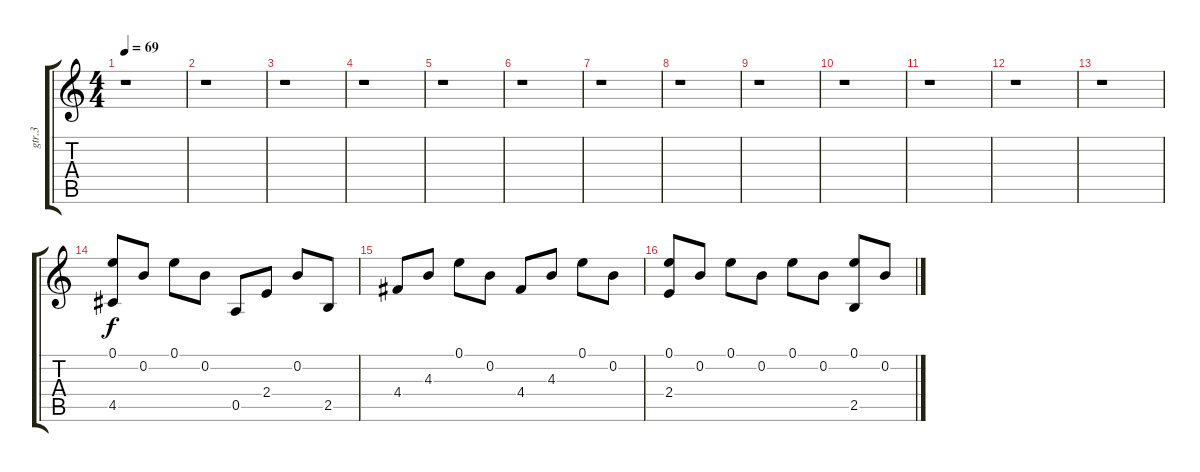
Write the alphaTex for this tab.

\track ("gtr.3" "gtr.3") {instrument electricguitarclean}
\staff {score tabs}
\tuning (E4 B3 G3 D3 A2 E2) {hide}
\ts (4 4)
\tempo 69
\clef g2
\ks c
r.1{dy f} |
r.1 |
r.1 |
r.1 |
r.1 |
r.1 |
r.1 |
r.1 |
r.1 |
r.1 |
r.1 |
r.1 |
r.1 |
(0.1 4.5).8 0.2.8 0.1.8 0.2.8 0.5.8 2.4.8 0.2.8 2.5.8 |
4.4.8 4.3.8 0.1.8 0.2.8 4.4.8 4.3.8 0.1.8 0.2.8 |
(0.1 2.4).8 0.2.8 0.1.8 0.2.8 0.1.8 0.2.8 (0.1 2.5).8 0.2.8
